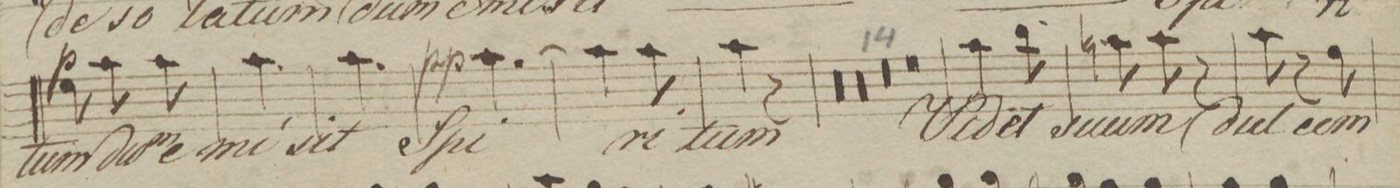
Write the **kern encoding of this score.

**kern	**text	**dynam
*I"Alt.	*	*
*clefC3	*	*
*k[b-e-]	*	*
*M3/8	*	*
8f\	-tum	p
8b-\	dum	.
8b-\	e-	.
=118	=118	=118
4.b-\	-mi-	.
=119	=119	=119
4.b-\	-sit	.
=120	=120	=120
[4.b-\	Spi-	pp
=121	=121	=121
4b-\]	.	.
8b-\	-ri-	.
=122	=122	=122
4b-\	-tum	.
8r	.	.
=123	=123	=123
1.r	.	.
=124	=124	=124
=125	=125	=125
=126	=126	=126
=127	=127	=127
1.r	.	.
=128	=128	=128
=129	=129	=129
=130	=130	=130
=131	=131	=131
1.r	.	.
=132	=132	=132
=133	=133	=133
=134	=134	=134
=135	=135	=135
2.r	.	.
=136	=136	=136
=137	=137	=137
4b-\	Vi-	.
8cc\	-det	.
=138	=138	=138
8bn\	su-	.
8b\	-um	.
8r	.	.
=139	=139	=139
8b-\	dul-	.
8r	.	.
8g\	-cem	.
=140	=140	=140
*-	*-	*-
